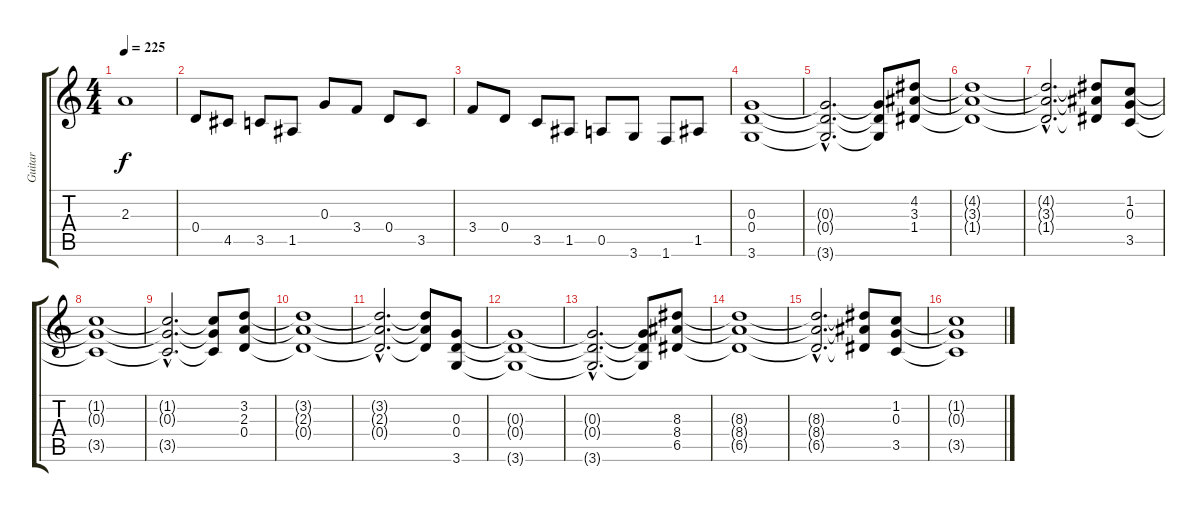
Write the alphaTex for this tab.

\track ("Guitar" "Guitar") {instrument distortionguitar}
\staff {score tabs}
\tuning (E4 B3 G3 D3 A2 E2) {hide}
\ts (4 4)
\tempo 225
\clef g2
\ks c
2.3{t}.1{dy f} |
0.4.8 4.5.8 3.5.8 1.5.8 0.3.8 3.4.8 0.4.8 3.5.8 |
3.4.8 0.4.8 3.5.8 1.5.8 0.5.8 3.6.8 1.6.8 1.5.8 |
(0.3 0.4 3.6).1 |
(0.3{hac t} 0.4{hac t} 3.6{hac t}).2{d} (0.3{t} 0.4{t} 3.6{t}).8 (4.2 3.3 1.4).8 |
(4.2{t} 3.3{t} 1.4{t}).1 |
(4.2{hac t} 3.3{hac t} 1.4{hac t}).2{d} (4.2{t} 3.3{t} 1.4{t}).8 (1.2 0.3 3.5).8 |
(1.2{t} 0.3{t} 3.5{t}).1 |
(1.2{hac t} 0.3{hac t} 3.5{hac t}).2{d} (1.2{t} 0.3{t} 3.5{t}).8 (3.2 2.3 0.4).8 |
(3.2{t} 2.3{t} 0.4{t}).1 |
(3.2{hac t} 2.3{hac t} 0.4{hac t}).2{d} (3.2{t} 2.3{t} 0.4{t}).8 (0.3 0.4 3.6).8 |
(0.3{t} 0.4{t} 3.6{t}).1 |
(0.3{hac t} 0.4{hac t} 3.6{hac t}).2{d} (0.3{t} 0.4{t} 3.6{t}).8 (8.3 8.4 6.5).8 |
(8.3{t} 8.4{t} 6.5{t}).1 |
(8.3{hac t} 8.4{hac t} 6.5{hac t}).2{d} (8.3{t} 8.4{t} 6.5{t}).8 (1.2 0.3 3.5).8 |
(1.2{t} 0.3{t} 3.5{t}).1
